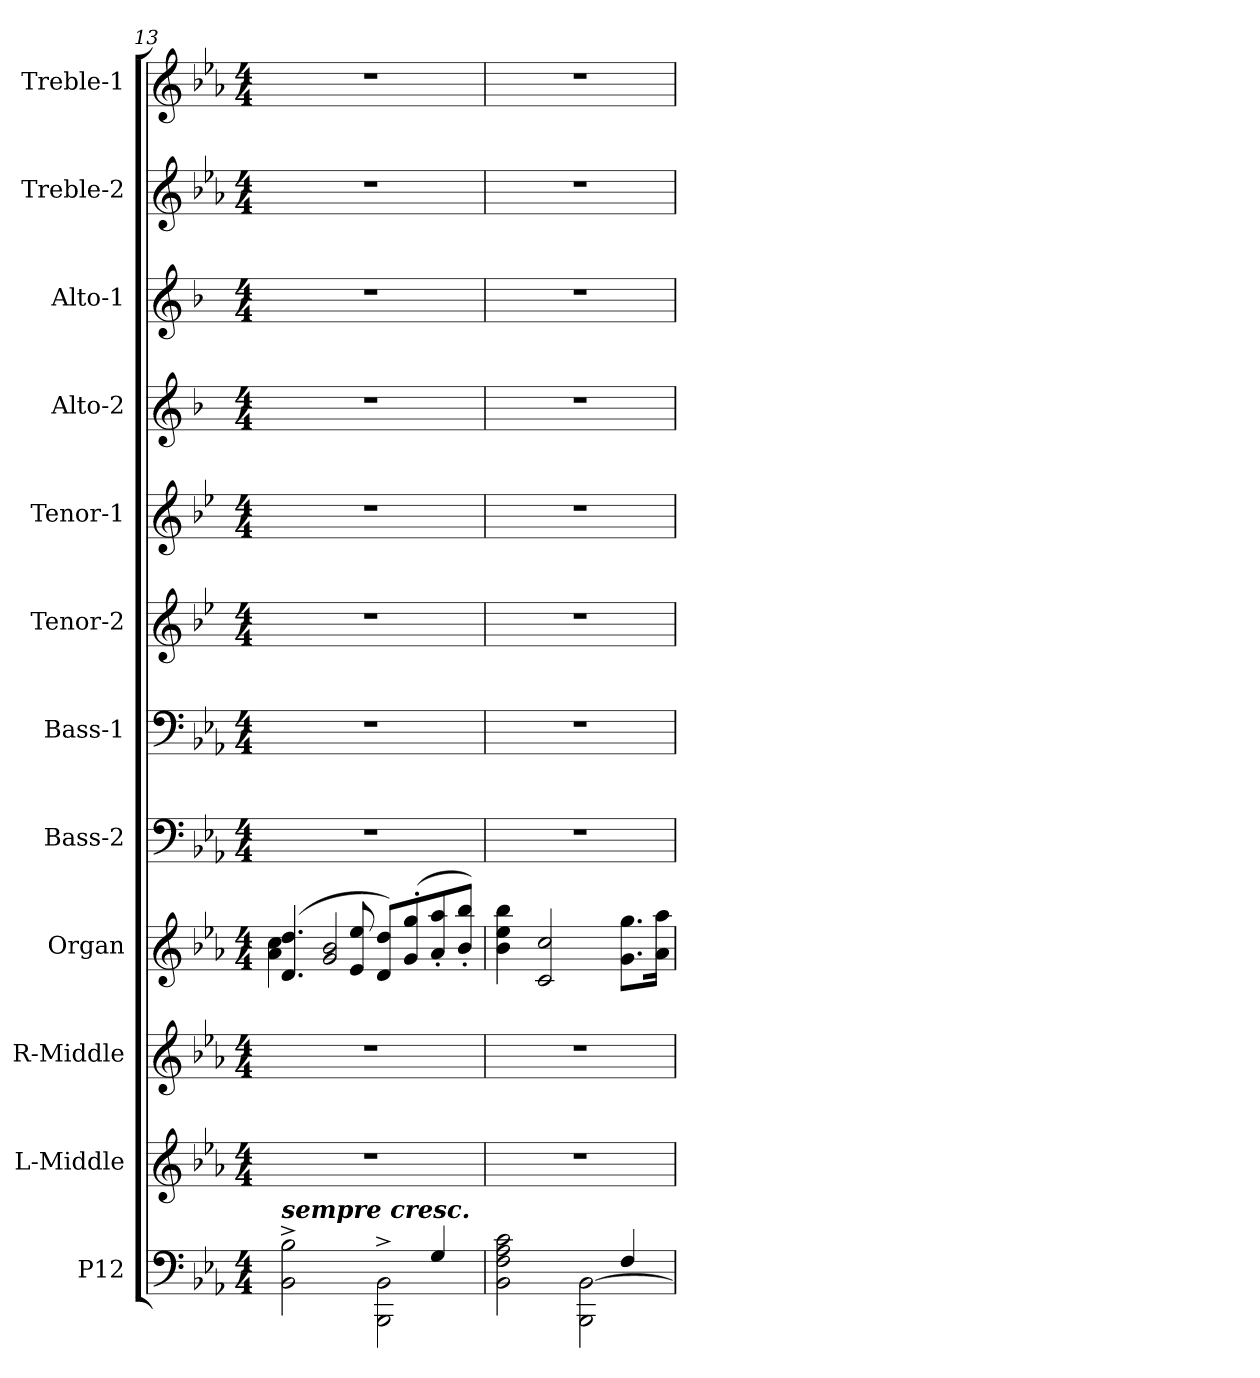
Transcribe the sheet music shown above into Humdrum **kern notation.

**kern	**kern	**kern	**kern	**kern	**kern	**kern	**kern	**kern	**kern	**kern	**kern
*part12	*part11	*part10	*part9	*part8	*part7	*part6	*part5	*part4	*part3	*part2	*part1
*staff12	*staff11	*staff10	*staff9	*staff8	*staff7	*staff6	*staff5	*staff4	*staff3	*staff2	*staff1
*I"P12	*I"L-Middle	*I"R-Middle	*I"Organ	*I"Bass-2	*I"Bass-1	*I"Tenor-2	*I"Tenor-1	*I"Alto-2	*I"Alto-1	*I"Treble-2	*I"Treble-1
*	*I'L-M	*	*	*I'B2:	*I'B:	*I'T2:	*I'T:	*I'A2:	*I'A:	*	*
*clefF4	*clefG2	*clefG2	*clefG2	*clefF4	*clefF4	*clefG2	*clefG2	*clefG2	*clefG2	*clefG2	*clefG2
*	*	*	*	*	*	*ITrd4c7	*ITrd4c7	*ITrd1c2	*ITrd1c2	*ITrd-7c-12	*ITrd-7c-12
*k[b-e-a-]	*k[b-e-a-]	*k[b-e-a-]	*k[b-e-a-]	*k[b-e-a-]	*k[b-e-a-]	*k[b-e-a-]	*k[b-e-a-]	*k[b-e-a-]	*k[b-e-a-]	*k[b-e-a-]	*k[b-e-a-]
*E-:	*E-:	*E-:	*E-:	*E-:	*E-:	*E-:	*E-:	*E-:	*E-:	*E-:	*E-:
*M4/4	*M4/4	*M4/4	*M4/4	*M4/4	*M4/4	*M4/4	*M4/4	*M4/4	*M4/4	*M4/4	*M4/4
=13	=13	=13	=13	=13	=13	=13	=13	=13	=13	=13	=13
*^	*	*	*^	*	*	*	*	*	*	*	*
!LO:TX:a:Bi:t=sempre cresc.	!	!	!	!	!	!	!	!	!	!	!	!	!
2BB-i\^ 2B-i^	2ryy	1r	1r	(4.di/ 4.ddi	4a-i\ 4cci	1r	1r	1r	1r	1r	1r	1r	1r
.	.	.	.	.	2gi/ 2b-i	.	.	.	.	.	.	.	.
.	.	.	.	8e-i/ 8ee-i	.	.	.	.	.	.	.	.	.
2BBB-i\^ 2BB-i^	4ryy	.	.	8di/ 8ddiL)	.	.	.	.	.	.	.	.	.
.	.	.	.	(8gi/' 8ggi'	.	.	.	.	.	.	.	.	.
.	4Gi/	.	.	8a-i/' 8aa-i'	4ryy	.	.	.	.	.	.	.	.
.	.	.	.	8b-i/' 8bb-i'J)	.	.	.	.	.	.	.	.	.
*	*	*	*	*v	*v	*	*	*	*	*	*	*	*
=14	=14	=14	=14	=14	=14	=14	=14	=14	=14	=14	=14	=14
2BB-i\ 2Fi 2A-i 2ci	2ryy	1r	1r	4b-i\ 4ee-i 4bb-i	1r	1r	1r	1r	1r	1r	1r	1r
.	.	.	.	2ci/ 2cci	.	.	.	.	.	.	.	.
2BBB-i\ [2BB-i	4ryy	.	.	.	.	.	.	.	.	.	.	.
.	4Fi/	.	.	8.gi\ 8.ggiL	.	.	.	.	.	.	.	.
.	.	.	.	16a-i\ 16aa-iJk	.	.	.	.	.	.	.	.
*v	*v	*	*	*	*	*	*	*	*	*	*	*
=	=	=	=	=	=	=	=	=	=	=	=
*-	*-	*-	*-	*-	*-	*-	*-	*-	*-	*-	*-
